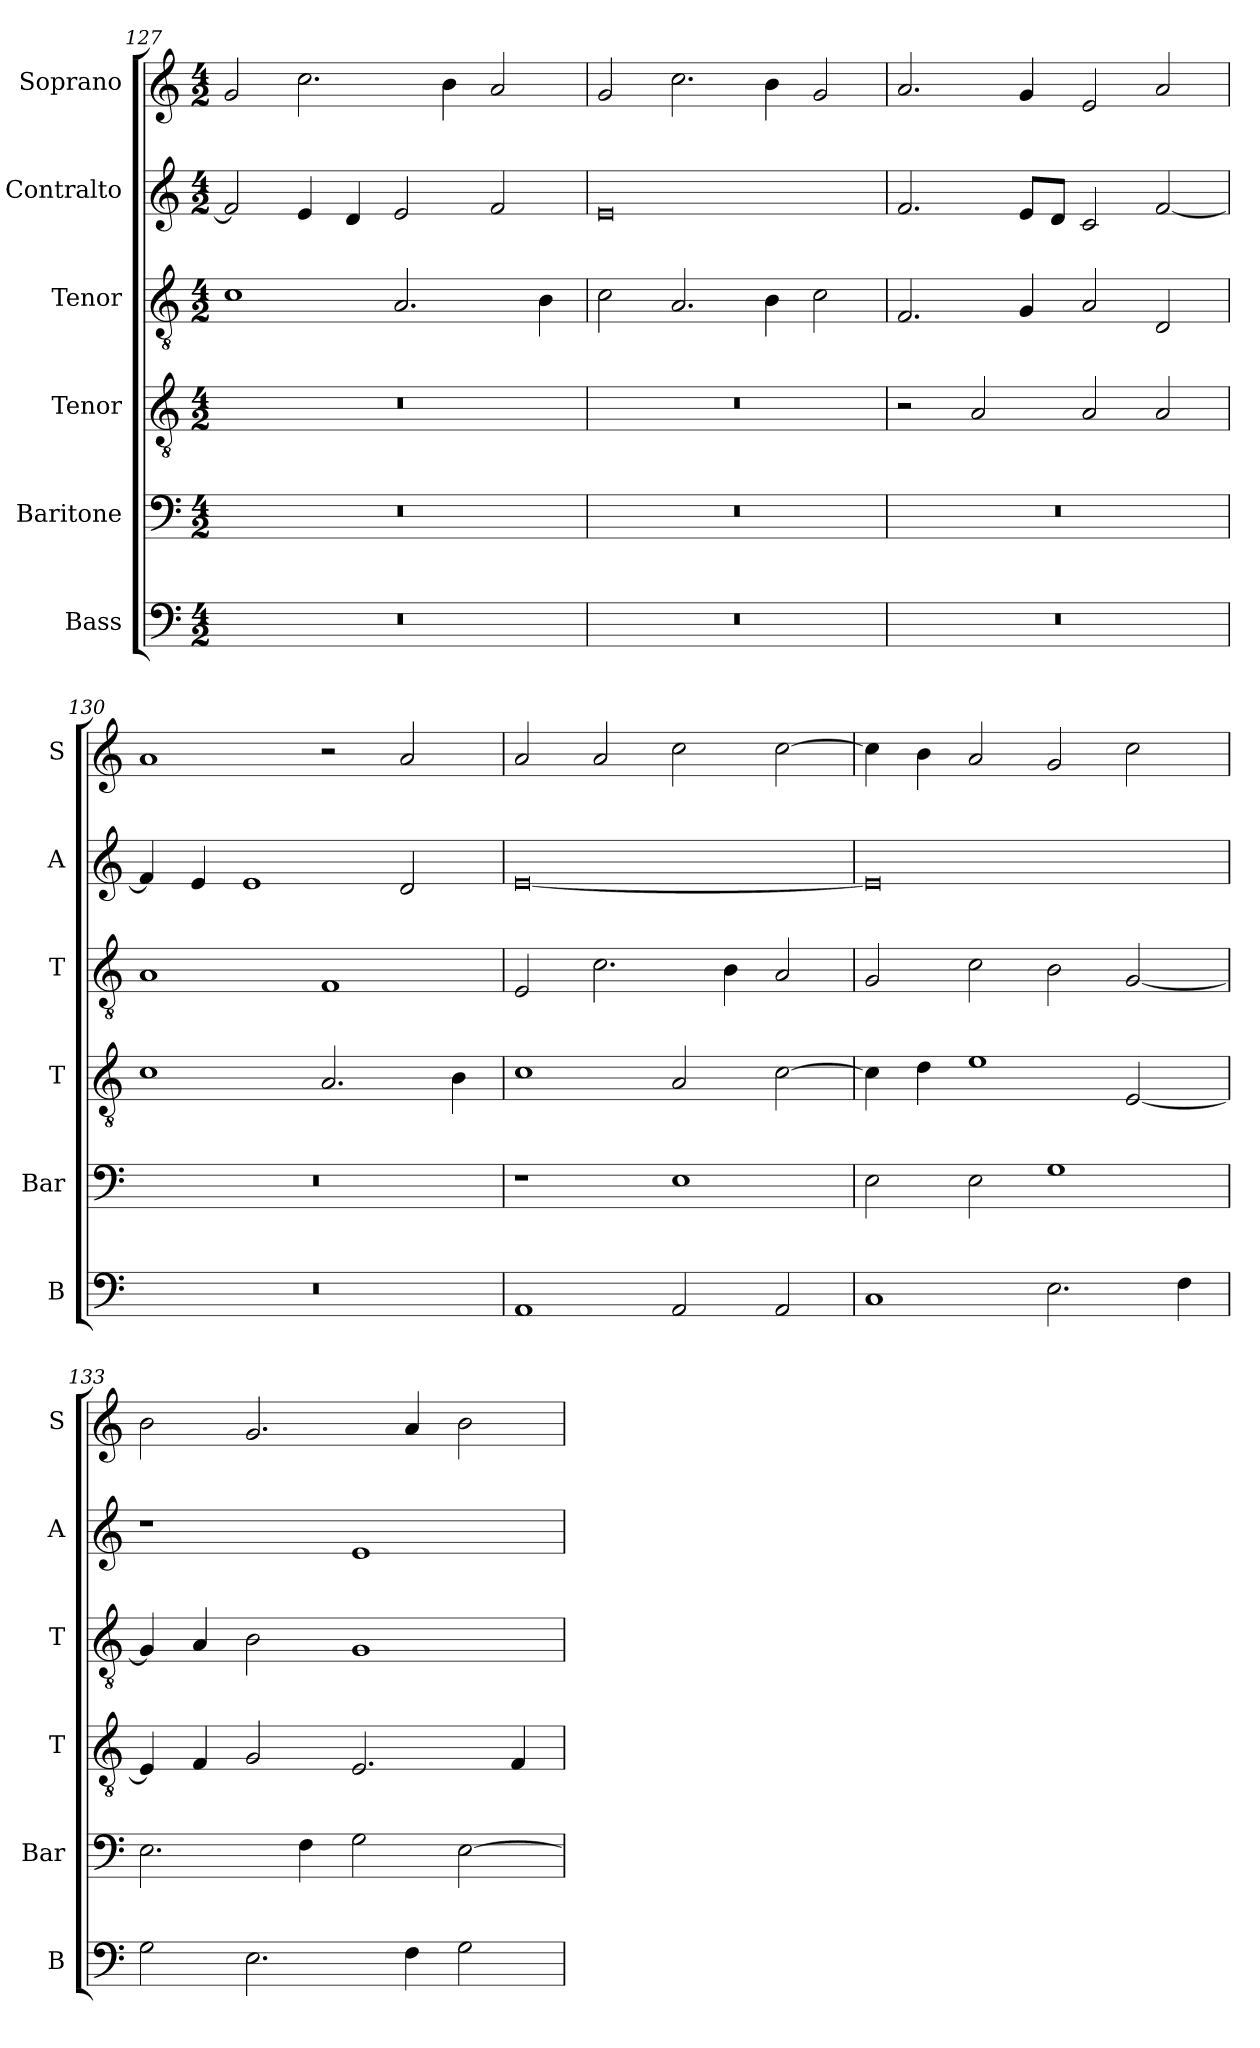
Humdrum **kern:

**kern	**kern	**kern	**kern	**kern	**kern
*part6	*part5	*part4	*part3	*part2	*part1
*staff6	*staff5	*staff4	*staff3	*staff2	*staff1
*I"Bass	*I"Baritone	*I"Tenor	*I"Tenor	*I"Contralto	*I"Soprano
*I'B	*I'Bar	*I'T	*I'T	*I'A	*I'S
*clefF4	*clefF4	*clefGv2	*clefGv2	*clefG2	*clefG2
*k[]	*k[]	*k[]	*k[]	*k[]	*k[]
*E:phr	*E:phr	*E:phr	*E:phr	*E:phr	*E:phr
*M4/2	*M4/2	*M4/2	*M4/2	*M4/2	*M4/2
=127	=127	=127	=127	=127	=127
0r	0r	0r	1c	2f]	2g
.	.	.	.	4e	2.cc
.	.	.	.	4d	.
.	.	.	2.A	2e	.
.	.	.	.	.	4b
.	.	.	.	2f	2a
.	.	.	4B	.	.
=128	=128	=128	=128	=128	=128
0r	0r	0r	2c	0e	2g
.	.	.	2.A	.	2.cc
.	.	.	4B	.	4b
.	.	.	2c	.	2g
=129	=129	=129	=129	=129	=129
0r	0r	2r	2.F	2.f	2.a
.	.	2A	.	.	.
.	.	.	4G	8e/L	4g
.	.	.	.	8d/J	.
.	.	2A	2A	2c	2e
.	.	2A	2D	[2f	2a
=130	=130	=130	=130	=130	=130
0r	0r	1c	1A	4f]	1a
.	.	.	.	4e	.
.	.	.	.	1e	.
.	.	2.A	1F	.	2r
.	.	.	.	2d	2a
.	.	4B	.	.	.
=131	=131	=131	=131	=131	=131
1AA	1r	1c	2E	[0e	2a
.	.	.	2.c	.	2a
2AA	1E	2A	.	.	2cc
.	.	.	4B	.	.
2AA	.	[2c	2A	.	[2cc
=132	=132	=132	=132	=132	=132
1C	2E	4c]	2G	0e]	4cc]
.	.	4d	.	.	4b
.	2E	1e	2c	.	2a
2.E	1G	.	2B	.	2g
.	.	[2E	[2G	.	2cc
4F	.	.	.	.	.
=133	=133	=133	=133	=133	=133
2G	2.E	4E]	4G]	1r	2b
.	.	4F	4A	.	.
2.E	.	2G	2B	.	2.g
.	4F	.	.	.	.
.	2G	2.E	1G	1e	.
4F	.	.	.	.	4a
2G	[2E	.	.	.	2b
.	.	4F	.	.	.
=	=	=	=	=	=
*-	*-	*-	*-	*-	*-
